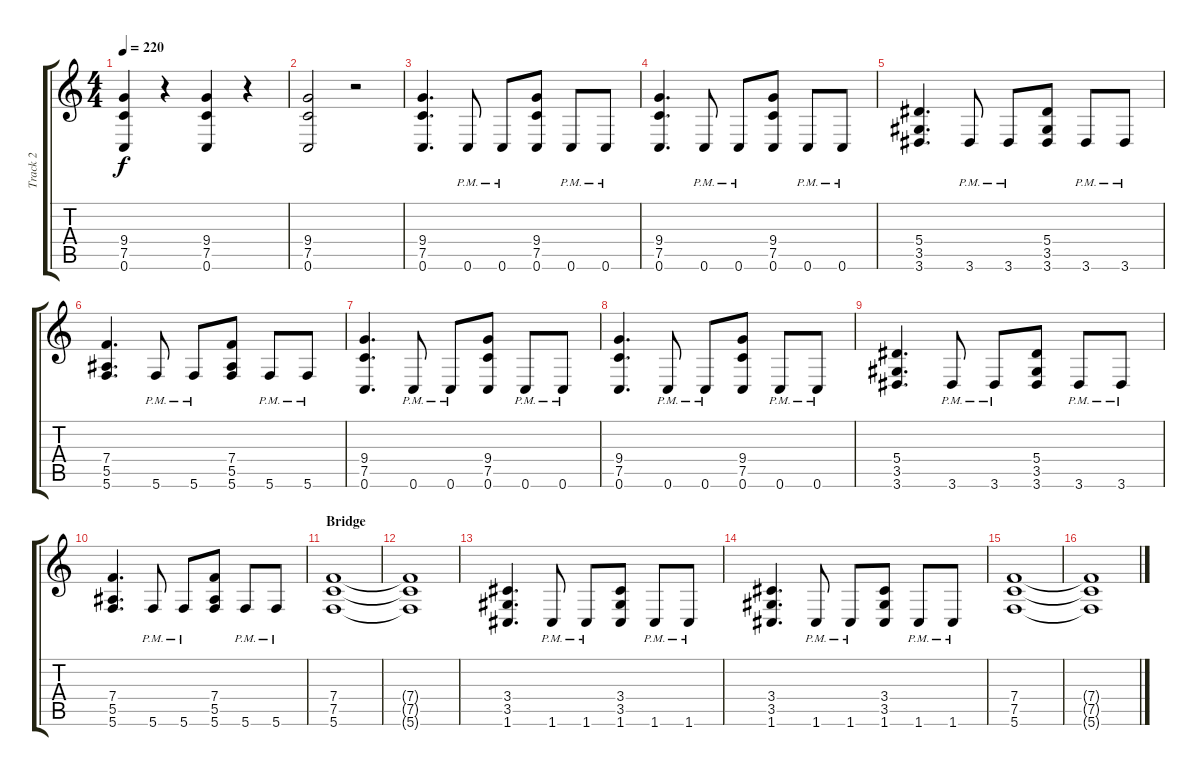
\track ("Track 2" "Track 2") {instrument overdrivenguitar}
\staff {score tabs}
\tuning (C4 G3 Ab3 Bb2 F2 C2) {hide}
\ts (4 4)
\tempo 220
\clef g2
\ks c
(9.4 7.5 0.6).4{dy f} r.4 (9.4 7.5 0.6).4 r.4 |
(9.4 7.5 0.6).2 r.2 |
(9.4 7.5 0.6).4{d} 0.6{pm}.8 0.6{pm}.8 (9.4 7.5 0.6).8 0.6{pm}.8 0.6{pm}.8 |
(9.4 7.5 0.6).4{d} 0.6{pm}.8 0.6{pm}.8 (9.4 7.5 0.6).8 0.6{pm}.8 0.6{pm}.8 |
(5.4 3.5 3.6).4{d} 3.6{pm}.8 3.6{pm}.8 (5.4 3.5 3.6).8 3.6{pm}.8 3.6{pm}.8 |
(7.4 5.5 5.6).4{d} 5.6{pm}.8 5.6{pm}.8 (7.4 5.5 5.6).8 5.6{pm}.8 5.6{pm}.8 |
(9.4 7.5 0.6).4{d} 0.6{pm}.8 0.6{pm}.8 (9.4 7.5 0.6).8 0.6{pm}.8 0.6{pm}.8 |
(9.4 7.5 0.6).4{d} 0.6{pm}.8 0.6{pm}.8 (9.4 7.5 0.6).8 0.6{pm}.8 0.6{pm}.8 |
(5.4 3.5 3.6).4{d} 3.6{pm}.8 3.6{pm}.8 (5.4 3.5 3.6).8 3.6{pm}.8 3.6{pm}.8 |
(7.4 5.5 5.6).4{d} 5.6{pm}.8 5.6{pm}.8 (7.4 5.5 5.6).8 5.6{pm}.8 5.6{pm}.8 |
\section ("" "Bridge")
(7.4 7.5 5.6).1 |
(7.4{t} 7.5{t} 5.6{t}).1 |
(3.4 3.5 1.6).4{d} 1.6{pm}.8 1.6{pm}.8 (3.4 3.5 1.6).8 1.6{pm}.8 1.6{pm}.8 |
(3.4 3.5 1.6).4{d} 1.6{pm}.8 1.6{pm}.8 (3.4 3.5 1.6).8 1.6{pm}.8 1.6{pm}.8 |
(7.4 7.5 5.6).1 |
(7.4{t} 7.5{t} 5.6{t}).1
